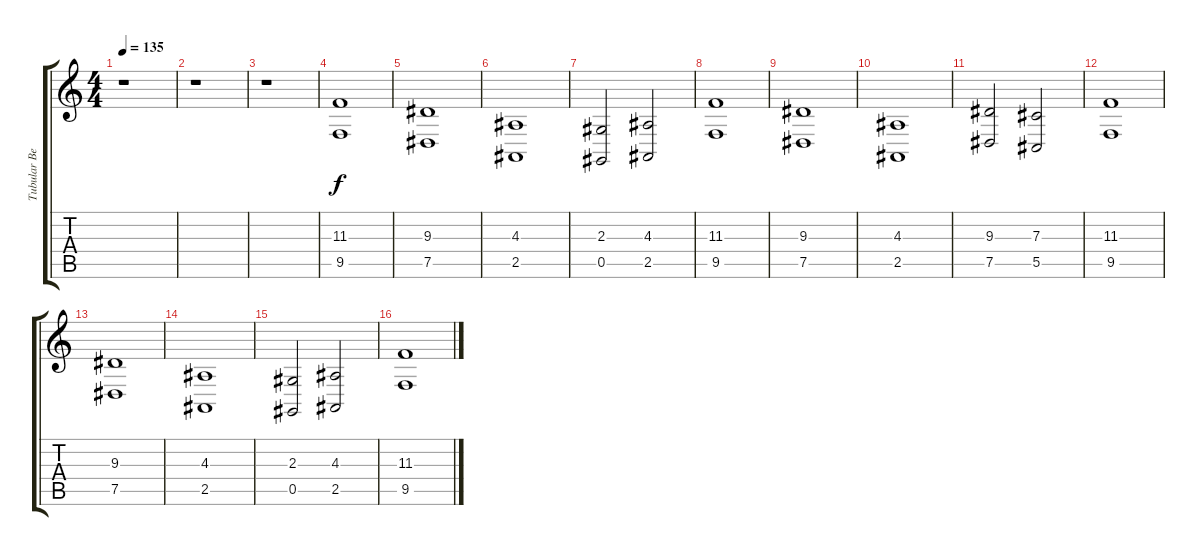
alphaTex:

\track ("Tubular Bells" "Tubular Be") {instrument tubularbells}
\staff {score tabs}
\tuning (Eb4 Bb3 Gb3 Db3 Ab2 Eb2) {hide}
\ts (4 4)
\tempo 135
\clef g2
\ks c
r.1{dy f} |
r.1 |
r.1 |
(11.3 9.5).1 |
(9.3 7.5).1 |
(4.3 2.5).1 |
(2.3 0.5).2 (4.3 2.5).2 |
(11.3 9.5).1 |
(9.3 7.5).1 |
(4.3 2.5).1 |
(9.3 7.5).2 (7.3 5.5).2 |
(11.3 9.5).1 |
(9.3 7.5).1 |
(4.3 2.5).1 |
(2.3 0.5).2 (4.3 2.5).2 |
(11.3 9.5).1
